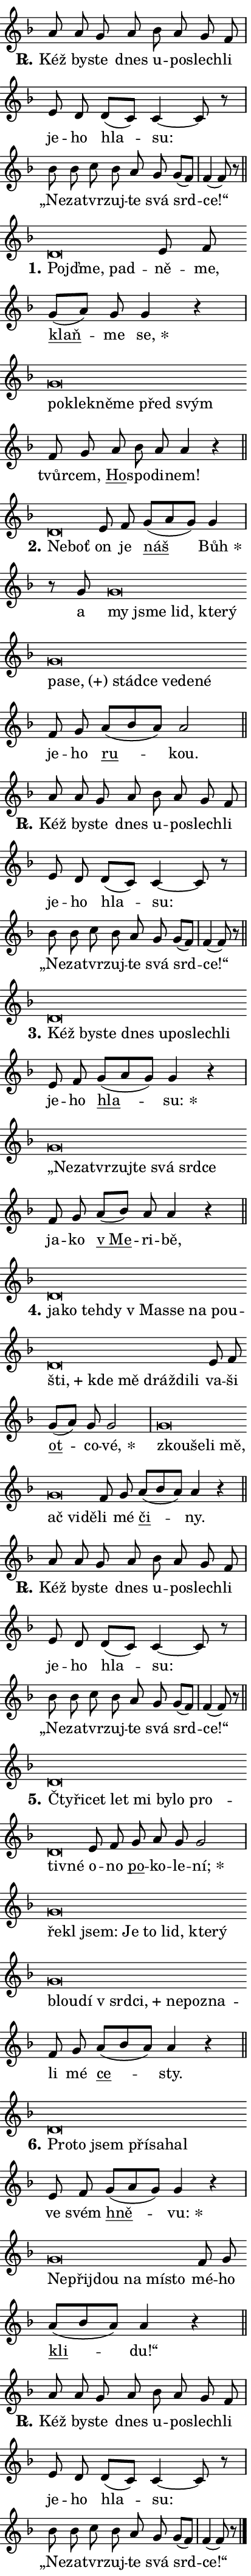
\version "2.24.0"
\header { tagline = "" }
\paper {
  indent = 0\cm
  top-margin = 0\cm
  right-margin = 0.13\cm % to fit lyric hyphens
  bottom-margin = 0\cm
  left-margin = 0\cm
  paper-width = 7\cm
  page-breaking = #ly:one-page-breaking
  system-system-spacing.basic-distance = #11
  score-system-spacing.basic-distance = #11
  ragged-last = ##f
}


%% Author: Thomas Morley
%% https://lists.gnu.org/archive/html/lilypond-user/2020-05/msg00002.html
#(define (line-position grob)
"Returns position of @var[grob} in current system:
   @code{'start}, if at first time-step
   @code{'end}, if at last time-step
   @code{'middle} otherwise
"
  (let* ((col (ly:item-get-column grob))
         (ln (ly:grob-object col 'left-neighbor))
         (rn (ly:grob-object col 'right-neighbor))
         (col-to-check-left (if (ly:grob? ln) ln col))
         (col-to-check-right (if (ly:grob? rn) rn col))
         (break-dir-left
           (and
             (ly:grob-property col-to-check-left 'non-musical #f)
             (ly:item-break-dir col-to-check-left)))
         (break-dir-right
           (and
             (ly:grob-property col-to-check-right 'non-musical #f)
             (ly:item-break-dir col-to-check-right))))
        (cond ((eqv? 1 break-dir-left) 'start)
              ((eqv? -1 break-dir-right) 'end)
              (else 'middle))))

#(define (tranparent-at-line-position vctor)
  (lambda (grob)
  "Relying on @code{line-position} select the relevant enry from @var{vctor}.
Used to determine transparency,"
    (case (line-position grob)
      ((end) (not (vector-ref vctor 0)))
      ((middle) (not (vector-ref vctor 1)))
      ((start) (not (vector-ref vctor 2))))))

noteHeadBreakVisibility =
#(define-music-function (break-visibility)(vector?)
"Makes @code{NoteHead}s transparent relying on @var{break-visibility}"
#{
  \override NoteHead.transparent =
    #(tranparent-at-line-position break-visibility)
#})

#(define delete-ledgers-for-transparent-note-heads
  (lambda (grob)
    "Reads whether a @code{NoteHead} is transparent.
If so this @code{NoteHead} is removed from @code{'note-heads} from
@var{grob}, which is supposed to be @code{LedgerLineSpanner}.
As a result ledgers are not printed for this @code{NoteHead}"
    (let* ((nhds-array (ly:grob-object grob 'note-heads))
           (nhds-list
             (if (ly:grob-array? nhds-array)
                 (ly:grob-array->list nhds-array)
                 '()))
           ;; Relies on the transparent-property being done before
           ;; Staff.LedgerLineSpanner.after-line-breaking is executed.
           ;; This is fragile ...
           (to-keep
             (remove
               (lambda (nhd)
                 (ly:grob-property nhd 'transparent #f))
               nhds-list)))
      ;; TODO find a better method to iterate over grob-arrays, similiar
      ;; to filter/remove etc for lists
      ;; For now rebuilt from scratch
      (set! (ly:grob-object grob 'note-heads)  '())
      (for-each
        (lambda (nhd)
          (ly:pointer-group-interface::add-grob grob 'note-heads nhd))
        to-keep))))

squashNotes = {
  \override NoteHead.X-extent = #'(-0.2 . 0.2)
  \override NoteHead.Y-extent = #'(-0.75 . 0)
  \override NoteHead.stencil =
    #(lambda (grob)
       (let ((pos (ly:grob-property grob 'staff-position)))
         (begin
           (if (< pos -7) (display "ERROR: Lower brevis then expected\n") (display ""))
           (if (<= pos -6) ly:text-interface::print ly:note-head::print))))
}
unSquashNotes = {
  \revert NoteHead.X-extent
  \revert NoteHead.Y-extent
  \revert NoteHead.stencil
}

hideNotes = \noteHeadBreakVisibility #begin-of-line-visible
unHideNotes = \noteHeadBreakVisibility #all-visible

% work-around for resetting accidentals
% https://lilypond.org/doc/v2.23/Documentation/notation/displaying-rhythms#unmetered-music
cadenzaMeasure = {
  \cadenzaOff
  \partial 1024 s1024
  \cadenzaOn
}

#(define-markup-command (accent layout props text) (markup?)
  "Underline accented syllable"
  (interpret-markup layout props
    #{\markup \override #'(offset . 4.3) \underline { #text }#}))

responsum = \markup \concat {
  "R" \hspace #-1.05 \path #0.1 #'((moveto 0 0.07) (lineto 0.9 0.8)) \hspace #0.05 "."
}

spaceSize = #0.6828661417322834 % exact space size for TeX Gyre Schola

\layout {
  \context {
    \Staff
    \remove "Time_signature_engraver"
    \override LedgerLineSpanner.after-line-breaking = #delete-ledgers-for-transparent-note-heads
  }
  \context {
    \Lyrics {
      \override LyricSpace.minimum-distance = \spaceSize
      \override LyricText.font-name = #"TeX Gyre Schola"
      \override LyricText.font-size = 1
      \override StanzaNumber.font-name = #"TeX Gyre Schola Bold"
      \override StanzaNumber.font-size = 1
    }
  }
  \context {
    \Score 
    \override NoteHead.text =
      #(lambda (grob) 
        (let ((pos (ly:grob-property grob 'staff-position)))
          #{\markup {
            \combine
              \halign #-0.55 \raise #(if (= pos -6) 0 0.5) \override #'(thickness . 2) \draw-line #'(3.2 . 0)
              \musicglyph "noteheads.sM1"
          }#}))
  }
}

% magnetic-lyrics.ily
%
%   written by
%     Jean Abou Samra <jean@abou-samra.fr>
%     Werner Lemberg <wl@gnu.org>
%
%   adapted by
%     Jiri Hon <jiri.hon@gmail.com>
%
% Version 2022-Apr-15

% https://www.mail-archive.com/lilypond-user@gnu.org/msg149350.html

#(define (Left_hyphen_pointer_engraver context)
   "Collect syllable-hyphen-syllable occurrences in lyrics and store
them in properties.  This engraver only looks to the left.  For
example, if the lyrics input is @code{foo -- bar}, it does the
following.

@itemize @bullet
@item
Set the @code{text} property of the @code{LyricHyphen} grob between
@q{foo} and @q{bar} to @code{foo}.

@item
Set the @code{left-hyphen} property of the @code{LyricText} grob with
text @q{foo} to the @code{LyricHyphen} grob between @q{foo} and
@q{bar}.
@end itemize

Use this auxiliary engraver in combination with the
@code{lyric-@/text::@/apply-@/magnetic-@/offset!} hook."
   (let ((hyphen #f)
         (text #f))
     (make-engraver
      (acknowledgers
       ((lyric-syllable-interface engraver grob source-engraver)
        (set! text grob)))
      (end-acknowledgers
       ((lyric-hyphen-interface engraver grob source-engraver)
        ;(when (not (grob::has-interface grob 'lyric-space-interface))
          (set! hyphen grob)));)
      ((stop-translation-timestep engraver)
       (when (and text hyphen)
         (ly:grob-set-object! text 'left-hyphen hyphen))
       (set! text #f)
       (set! hyphen #f)))))

#(define (lyric-text::apply-magnetic-offset! grob)
   "If the space between two syllables is less than the value in
property @code{LyricText@/.details@/.squash-threshold}, move the right
syllable to the left so that it gets concatenated with the left
syllable.

Use this function as a hook for
@code{LyricText@/.after-@/line-@/breaking} if the
@code{Left_@/hyphen_@/pointer_@/engraver} is active."
   (let ((hyphen (ly:grob-object grob 'left-hyphen #f)))
     (when hyphen
       (let ((left-text (ly:spanner-bound hyphen LEFT)))
         (when (grob::has-interface left-text 'lyric-syllable-interface)
           (let* ((common (ly:grob-common-refpoint grob left-text X))
                  (this-x-ext (ly:grob-extent grob common X))
                  (left-x-ext
                   (begin
                     ;; Trigger magnetism for left-text.
                     (ly:grob-property left-text 'after-line-breaking)
                     (ly:grob-extent left-text common X)))
                  ;; `delta` is the gap width between two syllables.
                  (delta (- (interval-start this-x-ext)
                            (interval-end left-x-ext)))
                  (details (ly:grob-property grob 'details))
                  (threshold (assoc-get 'squash-threshold details 0.2)))
             (when (< delta threshold)
               (let* (;; We have to manipulate the input text so that
                      ;; ligatures crossing syllable boundaries are not
                      ;; disabled.  For languages based on the Latin
                      ;; script this is essentially a beautification.
                      ;; However, for non-Western scripts it can be a
                      ;; necessity.
                      (lt (ly:grob-property left-text 'text))
                      (rt (ly:grob-property grob 'text))
                      (is-space (grob::has-interface hyphen 'lyric-space-interface))
                      (space (if is-space " " ""))
                      (extra-delta (if is-space spaceSize 0))
                      ;; Append new syllable.
                      (ltrt-space (if (and (string? lt) (string? rt))
                                (string-append lt space rt)
                                (make-concat-markup (list lt space rt))))
                      ;; Right-align `ltrt` to the right side.
                      (ltrt-space-markup (grob-interpret-markup
                               grob
                               (make-translate-markup
                                (cons (interval-length this-x-ext) 0)
                                (make-right-align-markup ltrt-space)))))
                 (begin
                   ;; Don't print `left-text`.
                   (ly:grob-set-property! left-text 'stencil #f)
                   ;; Set text and stencil (which holds all collected
                   ;; syllables so far) and shift it to the left.
                   (ly:grob-set-property! grob 'text ltrt-space)
                   (ly:grob-set-property! grob 'stencil ltrt-space-markup)
                   (ly:grob-translate-axis! grob (- (- delta extra-delta)) X))))))))))


#(define (lyric-hyphen::displace-bounds-first grob)
   ;; Make very sure this callback isn't triggered too early.
   (let ((left (ly:spanner-bound grob LEFT))
         (right (ly:spanner-bound grob RIGHT)))
     (ly:grob-property left 'after-line-breaking)
     (ly:grob-property right 'after-line-breaking)
     (ly:lyric-hyphen::print grob)))

squashThreshold = #0.4

\layout {
  \context {
    \Lyrics
    \consists #Left_hyphen_pointer_engraver
    \override LyricText.after-line-breaking =
      #lyric-text::apply-magnetic-offset!
    \override LyricHyphen.stencil = #lyric-hyphen::displace-bounds-first
    \override LyricText.details.squash-threshold = \squashThreshold
    \override LyricHyphen.minimum-distance = 0
    \override LyricHyphen.minimum-length = \squashThreshold
  }
}

squashText = \override LyricText.details.squash-threshold = 9999
unSquashText = \override LyricText.details.squash-threshold = \squashThreshold

leftText = \override LyricText.self-alignment-X = #LEFT
unLeftText = \revert LyricText.self-alignment-X

starOffset = #(lambda (grob) 
                (let ((x_offset (ly:self-alignment-interface::aligned-on-x-parent grob)))
                  (if (= x_offset 0) 0 (+ x_offset 1.2))))

star = #(define-music-function (syllable)(string?)
"Append star separator at the end of a syllable"
#{
  \once \override LyricText.X-offset = #starOffset
  \lyricmode { \markup {
    #syllable
    \override #'((font-name . "TeX Gyre Schola Bold")) \hspace #0.2 \lower #0.65 \larger "*"
  } }
#})

starAccent = #(define-music-function (syllable)(string?)
"Append star separator at the end of a syllable and make accent"
#{
  \once \override LyricText.X-offset = #starOffset
  \lyricmode { \markup {
    \accent #syllable
    \override #'((font-name . "TeX Gyre Schola Bold")) \hspace #0.2 \lower #0.65 \larger "*"
  } }
#})

breath = #(define-music-function (syllable)(string?)
"Append breathing indicator at the end of a syllable"
#{
  \lyricmode { \markup { #syllable "+" } }
#})

optionalBreath = #(define-music-function (syllable)(string?)
"Append optional breathing indicator at the end of a syllable"
#{
  \lyricmode { \markup { #syllable "(+)" } }
#})


\score {
    <<
        \new Voice = "melody" { \cadenzaOn \key f \major \relative { a'8 a g a bes a g f \cadenzaMeasure \bar "|" e d \bar "" d[( c)] c4~ c8 r8 \cadenzaMeasure \bar "|" bes' bes c bes a g g[( f)] \cadenzaMeasure \bar "|" f4( f8)] r \cadenzaMeasure \bar "||" \break } }
        \new Lyrics \lyricsto "melody" { \lyricmode { \set stanza = \responsum
Kéž by -- ste dnes u -- po -- slech -- li je -- ho hla -- su: „Ne -- za -- tvr -- zuj -- te svá srd -- ce!“ } }
    >>
    \layout {}
}

\score {
    <<
        \new Voice = "melody" { \cadenzaOn \key f \major \relative { \squashNotes d'\breve*1/16 \hideNotes \breve*1/16 \breve*1/16 \bar "" \unHideNotes \unSquashNotes e8 f \bar "" g[( a)] g g4 r \cadenzaMeasure \bar "|" \squashNotes g\breve*1/16 \hideNotes \breve*1/16 \bar "" \breve*1/16 \bar "" \breve*1/16 \bar "" \breve*1/16 \breve*1/16 \bar "" \unHideNotes \unSquashNotes f8 g \bar "" a bes a a4 r \cadenzaMeasure \bar "||" \break } }
        \new Lyrics \lyricsto "melody" { \lyricmode { \set stanza = "1."
\leftText Pojď -- \squashText me, pad -- \unLeftText \unSquashText ně -- me, \markup \accent klaň -- me \star se, \leftText po -- \squashText kle -- kně -- me před svým \unLeftText \unSquashText tvůr -- cem, \markup \accent Ho -- spo -- di -- nem! } }
    >>
    \layout {}
}

\score {
    <<
        \new Voice = "melody" { \cadenzaOn \key f \major \relative { \squashNotes d'\breve*1/16 \hideNotes \breve*1/16 \bar "" \unHideNotes \unSquashNotes e8 f \bar "" g[( a g)] g4 \cadenzaMeasure \bar "|" r8 g8 \squashNotes g\breve*1/16 \hideNotes \breve*1/16 \bar "" \breve*1/16 \bar "" \breve*1/16 \bar "" \breve*1/16 \bar "" \breve*1/16 \bar "" \breve*1/16 \bar "" \breve*1/16 \bar "" \breve*1/16 \bar "" \breve*1/16 \bar "" \breve*1/16 \breve*1/16 \bar "" \unHideNotes \unSquashNotes f8 g \bar "" a[( bes a)] a2 \cadenzaMeasure \bar "||" \break } }
        \new Lyrics \lyricsto "melody" { \lyricmode { \set stanza = "2."
\leftText Ne -- \squashText boť \unLeftText \unSquashText on je \markup \accent náš \star Bůh a \leftText my \squashText jsme lid, kte -- rý pa -- \optionalBreath se, stád -- ce ve -- de -- né \unLeftText \unSquashText je -- ho \markup \accent ru -- kou. } }
    >>
    \layout {}
}

\score {
    <<
        \new Voice = "melody" { \cadenzaOn \key f \major \relative { a'8 a g a bes a g f \cadenzaMeasure \bar "|" e d \bar "" d[( c)] c4~ c8 r8 \cadenzaMeasure \bar "|" bes' bes c bes a g g[( f)] \cadenzaMeasure \bar "|" f4( f8)] r \cadenzaMeasure \bar "||" \break } }
        \new Lyrics \lyricsto "melody" { \lyricmode { \set stanza = \responsum
Kéž by -- ste dnes u -- po -- slech -- li je -- ho hla -- su: „Ne -- za -- tvr -- zuj -- te svá srd -- ce!“ } }
    >>
    \layout {}
}

\score {
    <<
        \new Voice = "melody" { \cadenzaOn \key f \major \relative { \squashNotes d'\breve*1/16 \hideNotes \breve*1/16 \bar "" \breve*1/16 \bar "" \breve*1/16 \bar "" \breve*1/16 \bar "" \breve*1/16 \bar "" \breve*1/16 \breve*1/16 \bar "" \unHideNotes \unSquashNotes e8 f \bar "" g[( a g)] g4 r \cadenzaMeasure \bar "|" \squashNotes g\breve*1/16 \hideNotes \breve*1/16 \bar "" \breve*1/16 \bar "" \breve*1/16 \bar "" \breve*1/16 \bar "" \breve*1/16 \bar "" \breve*1/16 \breve*1/16 \bar "" \unHideNotes \unSquashNotes f8 g \bar "" a[( bes)] a a4 r \cadenzaMeasure \bar "||" \break } }
        \new Lyrics \lyricsto "melody" { \lyricmode { \set stanza = "3."
\leftText Kéž \squashText by -- ste dnes u -- po -- slech -- li \unLeftText \unSquashText je -- ho \markup \accent hla -- \star su: \leftText „Ne -- \squashText za -- tvr -- zuj -- te svá srd -- ce \unLeftText \unSquashText ja -- ko \markup \accent "v Me" -- ri -- bě, } }
    >>
    \layout {}
}

\score {
    <<
        \new Voice = "melody" { \cadenzaOn \key f \major \relative { \squashNotes d'\breve*1/16 \hideNotes \breve*1/16 \bar "" \breve*1/16 \bar "" \breve*1/16 \bar "" \breve*1/16 \bar "" \breve*1/16 \bar "" \breve*1/16 \bar "" \breve*1/16 \bar "" \breve*1/16 \bar "" \breve*1/16 \bar "" \breve*1/16 \bar "" \breve*1/16 \bar "" \breve*1/16 \breve*1/16 \bar "" \unHideNotes \unSquashNotes e8 f \bar "" g[( a)] g g2 \cadenzaMeasure \bar "|" \squashNotes g\breve*1/16 \hideNotes \breve*1/16 \bar "" \breve*1/16 \bar "" \breve*1/16 \bar "" \breve*1/16 \bar "" \breve*1/16 \breve*1/16 \bar "" \unHideNotes \unSquashNotes f8 g \bar "" a[( bes a)] a4 r \cadenzaMeasure \bar "||" \break } }
        \new Lyrics \lyricsto "melody" { \lyricmode { \set stanza = "4."
\leftText ja -- \squashText ko teh -- dy "v Ma" -- sse na pou -- \breath "šti," kde mě dráž -- di -- li \unLeftText \unSquashText va -- ši \markup \accent ot -- co -- \star vé, \leftText zkou -- \squashText še -- li mě, ač vi -- dě -- \unLeftText \unSquashText li mé \markup \accent či -- ny. } }
    >>
    \layout {}
}

\score {
    <<
        \new Voice = "melody" { \cadenzaOn \key f \major \relative { a'8 a g a bes a g f \cadenzaMeasure \bar "|" e d \bar "" d[( c)] c4~ c8 r8 \cadenzaMeasure \bar "|" bes' bes c bes a g g[( f)] \cadenzaMeasure \bar "|" f4( f8)] r \cadenzaMeasure \bar "||" \break } }
        \new Lyrics \lyricsto "melody" { \lyricmode { \set stanza = \responsum
Kéž by -- ste dnes u -- po -- slech -- li je -- ho hla -- su: „Ne -- za -- tvr -- zuj -- te svá srd -- ce!“ } }
    >>
    \layout {}
}

\score {
    <<
        \new Voice = "melody" { \cadenzaOn \key f \major \relative { \squashNotes d'\breve*1/16 \hideNotes \breve*1/16 \bar "" \breve*1/16 \bar "" \breve*1/16 \bar "" \breve*1/16 \bar "" \breve*1/16 \bar "" \breve*1/16 \bar "" \breve*1/16 \bar "" \breve*1/16 \breve*1/16 \bar "" \unHideNotes \unSquashNotes e8 f \bar "" g a g g2 \cadenzaMeasure \bar "|" \squashNotes g\breve*1/16 \hideNotes \breve*1/16 \bar "" \breve*1/16 \bar "" \breve*1/16 \bar "" \breve*1/16 \bar "" \breve*1/16 \bar "" \breve*1/16 \bar "" \breve*1/16 \bar "" \breve*1/16 \bar "" \breve*1/16 \bar "" \breve*1/16 \bar "" \breve*1/16 \bar "" \breve*1/16 \bar "" \breve*1/16 \breve*1/16 \bar "" \unHideNotes \unSquashNotes f8 g \bar "" a[( bes a)] a4 r \cadenzaMeasure \bar "||" \break } }
        \new Lyrics \lyricsto "melody" { \lyricmode { \set stanza = "5."
\leftText Čty -- \squashText ři -- cet let mi by -- lo pro -- tiv -- né \unLeftText \unSquashText o -- no \markup \accent po -- ko -- le -- \star ní; \leftText ře -- \squashText kl jsem: Je to lid, kte -- rý blou -- dí "v srd" -- \breath "ci," ne -- po -- zna -- \unLeftText \unSquashText li mé \markup \accent ce -- sty. } }
    >>
    \layout {}
}

\score {
    <<
        \new Voice = "melody" { \cadenzaOn \key f \major \relative { \squashNotes d'\breve*1/16 \hideNotes \breve*1/16 \bar "" \breve*1/16 \bar "" \breve*1/16 \bar "" \breve*1/16 \breve*1/16 \bar "" \unHideNotes \unSquashNotes e8 f \bar "" g[( a g)] g4 r \cadenzaMeasure \bar "|" \squashNotes g\breve*1/16 \hideNotes \breve*1/16 \bar "" \breve*1/16 \bar "" \breve*1/16 \bar "" \breve*1/16 \breve*1/16 \bar "" \unHideNotes \unSquashNotes f8 g \bar "" a[( bes a)] a4 r \cadenzaMeasure \bar "||" \break } }
        \new Lyrics \lyricsto "melody" { \lyricmode { \set stanza = "6."
\leftText Pro -- \squashText to jsem pří -- sa -- hal \unLeftText \unSquashText ve svém \markup \accent hně -- \star vu: \leftText Ne -- \squashText při -- jdou na mí -- sto \unLeftText \unSquashText mé -- ho \markup \accent kli -- du!“ } }
    >>
    \layout {}
}

\score {
    <<
        \new Voice = "melody" { \cadenzaOn \key f \major \relative { a'8 a g a bes a g f \cadenzaMeasure \bar "|" e d \bar "" d[( c)] c4~ c8 r8 \cadenzaMeasure \bar "|" bes' bes c bes a g g[( f)] \cadenzaMeasure \bar "|" f4( f8)] r \cadenzaMeasure \bar "||" \break } \bar "|." }
        \new Lyrics \lyricsto "melody" { \lyricmode { \set stanza = \responsum
Kéž by -- ste dnes u -- po -- slech -- li je -- ho hla -- su: „Ne -- za -- tvr -- zuj -- te svá srd -- ce!“ } }
    >>
    \layout {}
}
